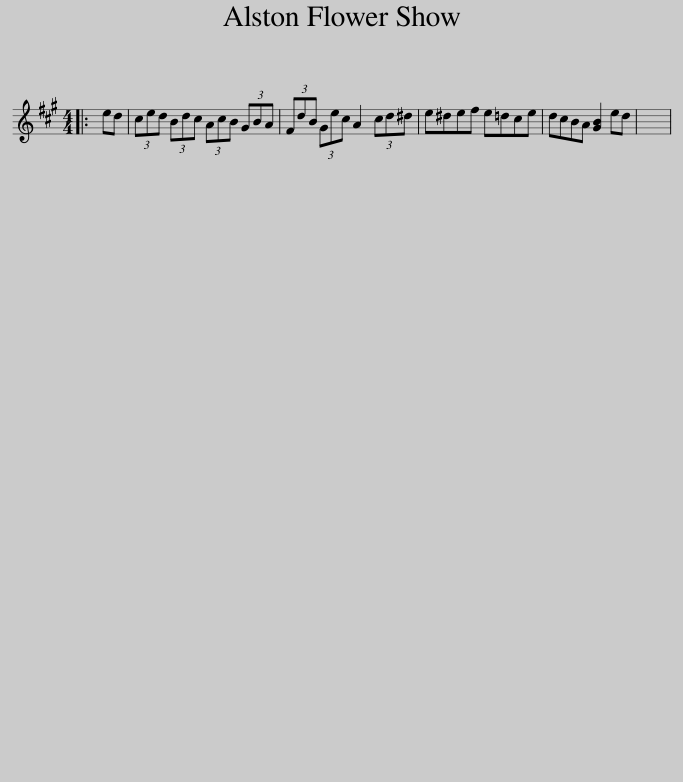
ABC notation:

X:1
L:1/8
M:4/4
I:linebreak $
K:A
V:1 treble
V:1
|: ed | (3ced (3Bdc (3AcB (3GBA | (3FdB (3Gec A2 (3cd^d | e^def e=dce | dcBA [GB]2 ed | %5
 x8 | %6
